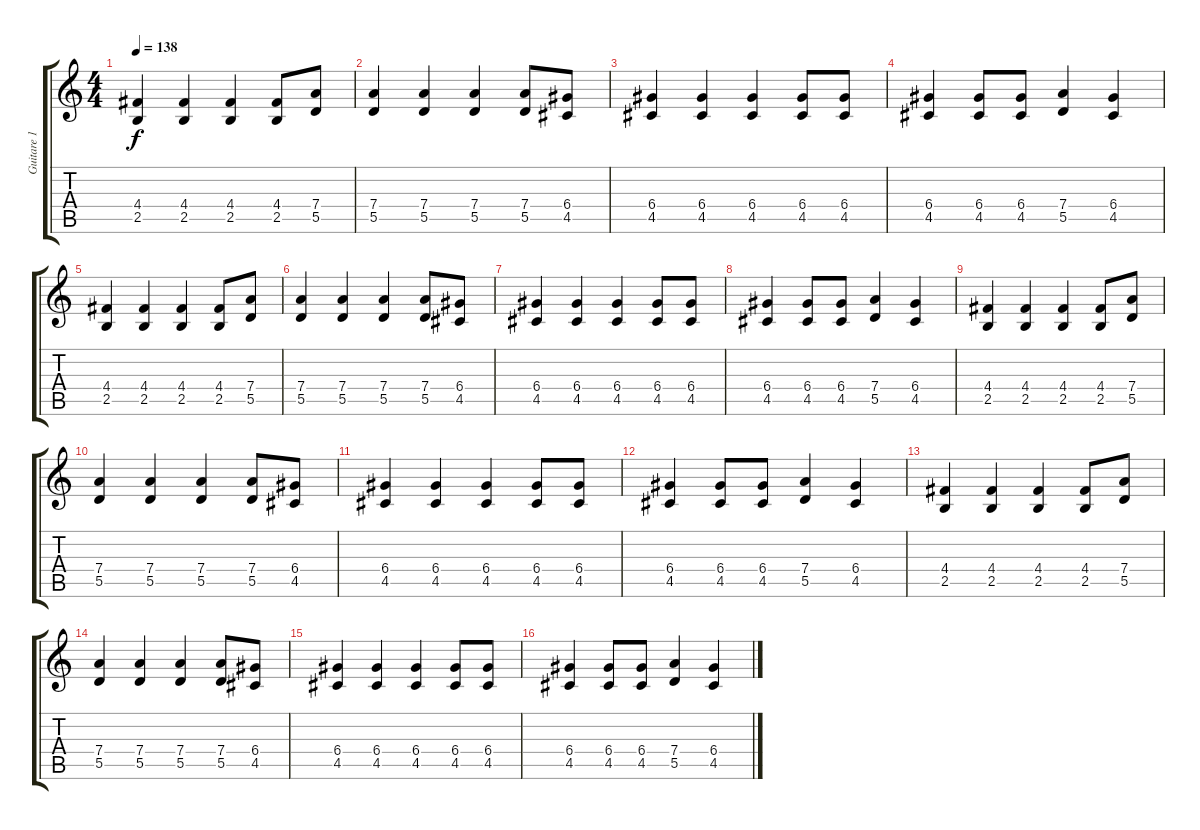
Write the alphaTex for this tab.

\track ("Guitare 1" "Guitare 1") {instrument distortionguitar}
\staff {score tabs}
\tuning (E4 B3 G3 D3 A2 E2) {hide}
\ts (4 4)
\tempo 138
\clef g2
\ks c
(4.4 2.5).4{dy f} (4.4 2.5).4 (4.4 2.5).4 (4.4 2.5).8 (7.4 5.5).8 |
(7.4 5.5).4 (7.4 5.5).4 (7.4 5.5).4 (7.4 5.5).8 (6.4 4.5).8 |
(6.4 4.5).4 (6.4 4.5).4 (6.4 4.5).4 (6.4 4.5).8 (6.4 4.5).8 |
(6.4 4.5).4 (6.4 4.5).8 (6.4 4.5).8 (7.4 5.5).4 (6.4 4.5).4 |
(4.4 2.5).4 (4.4 2.5).4 (4.4 2.5).4 (4.4 2.5).8 (7.4 5.5).8 |
(7.4 5.5).4 (7.4 5.5).4 (7.4 5.5).4 (7.4 5.5).8 (6.4 4.5).8 |
(6.4 4.5).4 (6.4 4.5).4 (6.4 4.5).4 (6.4 4.5).8 (6.4 4.5).8 |
(6.4 4.5).4 (6.4 4.5).8 (6.4 4.5).8 (7.4 5.5).4 (6.4 4.5).4 |
(4.4 2.5).4 (4.4 2.5).4 (4.4 2.5).4 (4.4 2.5).8 (7.4 5.5).8 |
(7.4 5.5).4 (7.4 5.5).4 (7.4 5.5).4 (7.4 5.5).8 (6.4 4.5).8 |
(6.4 4.5).4 (6.4 4.5).4 (6.4 4.5).4 (6.4 4.5).8 (6.4 4.5).8 |
(6.4 4.5).4 (6.4 4.5).8 (6.4 4.5).8 (7.4 5.5).4 (6.4 4.5).4 |
(4.4 2.5).4 (4.4 2.5).4 (4.4 2.5).4 (4.4 2.5).8 (7.4 5.5).8 |
(7.4 5.5).4 (7.4 5.5).4 (7.4 5.5).4 (7.4 5.5).8 (6.4 4.5).8 |
(6.4 4.5).4 (6.4 4.5).4 (6.4 4.5).4 (6.4 4.5).8 (6.4 4.5).8 |
(6.4 4.5).4 (6.4 4.5).8 (6.4 4.5).8 (7.4 5.5).4 (6.4 4.5).4
